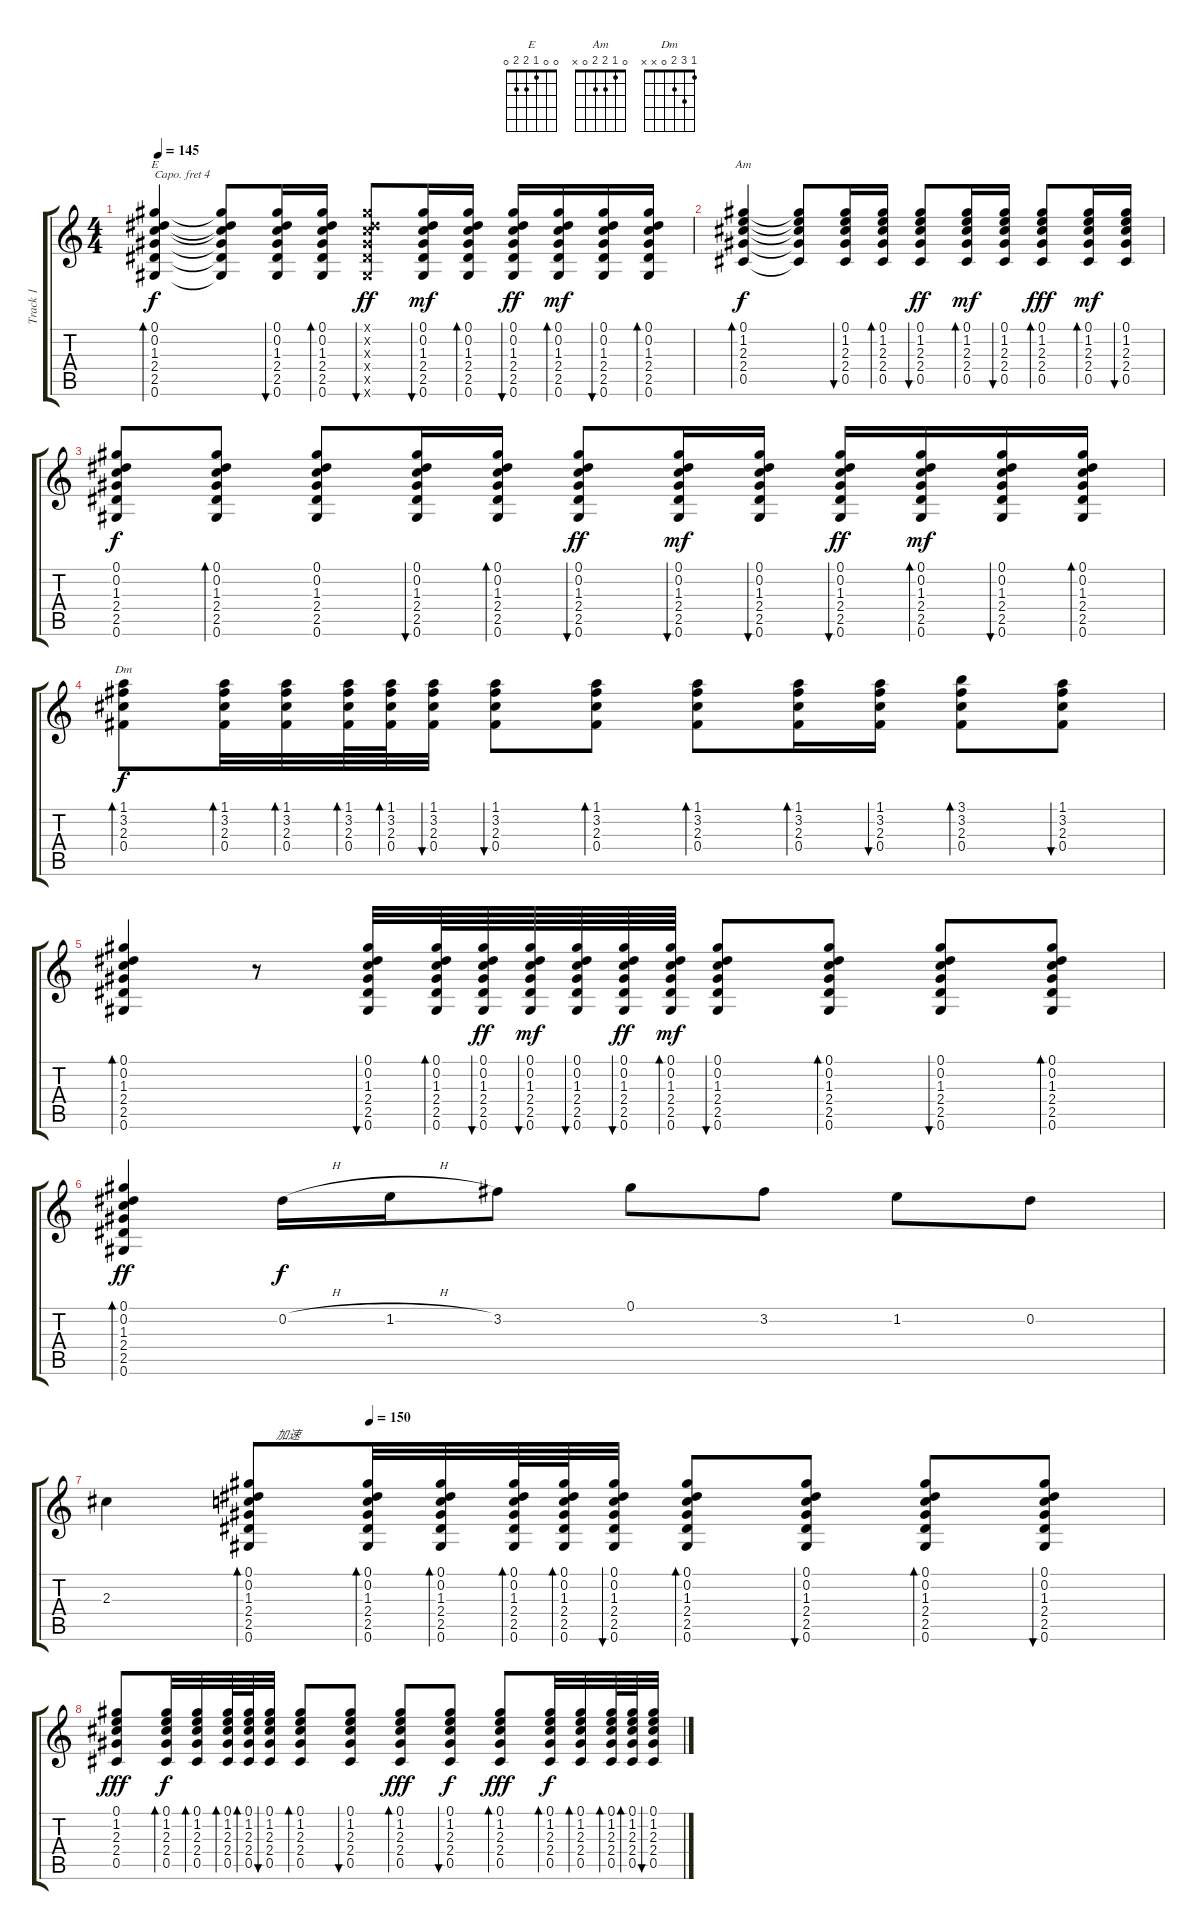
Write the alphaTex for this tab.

\track ("Track 1" "Track 1") {instrument acousticguitarnylon}
\staff {score tabs}
\capo 4
\tuning (E4 B3 G3 D3 A2 E2) {hide}
\chord ("E" 0 0 1 2 2 0)
\chord ("Am" 0 1 2 2 0 x)
\chord ("Dm" 1 3 2 0 x x)
\ts (4 4)
\tempo 145
\clef g2
\ks c
(0.1 0.2 1.3 2.4 2.5 0.6).4{bd 30 ch "E" dy f} (0.1{t} 0.2{t} 1.3{t} 2.4{t} 2.5{t} 0.6{t}).8 (0.1 0.2 1.3 2.4 2.5 0.6).16{bu 30} (0.1 0.2 1.3 2.4 2.5 0.6).16{bd 30} (0.1{x} 0.2{x} 1.3{x} 2.4{x} 2.5{x} 0.6{x}).8{bu 30 dy ff} (0.1 0.2 1.3 2.4 2.5 0.6).16{bu 30 dy mf} (0.1 0.2 1.3 2.4 2.5 0.6).16{bd 30} (0.1 0.2 1.3 2.4 2.5 0.6).16{bu 30 dy ff} (0.1 0.2 1.3 2.4 2.5 0.6).16{bd 30 dy mf} (0.1 0.2 1.3 2.4 2.5 0.6).16{bu 30} (0.1 0.2 1.3 2.4 2.5 0.6).16{bd 30} |
(0.1 1.2 2.3 2.4 0.5).4{bd 30 ch "Am" dy f} (0.1{t} 1.2{t} 2.3{t} 2.4{t} 0.5{t}).8 (0.1 1.2 2.3 2.4 0.5).16{bu 30} (0.1 1.2 2.3 2.4 0.5).16{bd 60} (0.1 1.2 2.3 2.4 0.5).8{bu 30 dy ff} (0.1 1.2 2.3 2.4 0.5).16{bd 30 dy mf} (0.1 1.2 2.3 2.4 0.5).16{bu 60} (0.1 1.2 2.3 2.4 0.5).8{bd 30 dy fff} (0.1 1.2 2.3 2.4 0.5).16{bd 30 dy mf} (0.1 1.2 2.3 2.4 0.5).16{bu 60} |
(0.1 0.2 1.3 2.4 2.5 0.6).8{dy f} (0.1 0.2 1.3 2.4 2.5 0.6).8{bd 30} (0.1 0.2 1.3 2.4 2.5 0.6).8 (0.1 0.2 1.3 2.4 2.5 0.6).16{bu 30} (0.1 0.2 1.3 2.4 2.5 0.6).16{bd 30} (0.1 0.2 1.3 2.4 2.5 0.6).8{bu 30 dy ff} (0.1 0.2 1.3 2.4 2.5 0.6).16{bu 30 dy mf} (0.1 0.2 1.3 2.4 2.5 0.6).16{bu 30} (0.1 0.2 1.3 2.4 2.5 0.6).16{bu 30 dy ff} (0.1 0.2 1.3 2.4 2.5 0.6).16{bd 30 dy mf} (0.1 0.2 1.3 2.4 2.5 0.6).16{bu 30} (0.1 0.2 1.3 2.4 2.5 0.6).16{bd 30} |
(1.1 3.2 2.3 0.4).8{bd 30 ch "Dm" dy f} (1.1 3.2 2.3 0.4).32{bd 30} (1.1 3.2 2.3 0.4).32{bd 30} (1.1 3.2 2.3 0.4).64{bd 30} (1.1 3.2 2.3 0.4).64{bd 30} (1.1 3.2 2.3 0.4).32{bu 30} (1.1 3.2 2.3 0.4).8{bu 30} (1.1 3.2 2.3 0.4).8{bd 30} (1.1 3.2 2.3 0.4).8{bd 30} (1.1 3.2 2.3 0.4).16{bd 30} (1.1 3.2 2.3 0.4).16{bu 30} (3.1 3.2 2.3 0.4).8{bd 30} (1.1 3.2 2.3 0.4).8{bu 30} |
(0.1 0.2 1.3 2.4 2.5 0.6).4{bd 30} r.8 (0.1 0.2 1.3 2.4 2.5 0.6).32{bu 30} (0.1 0.2 1.3 2.4 2.5 0.6).64{bd 30} (0.1 0.2 1.3 2.4 2.5 0.6).64{bu 30 dy ff} (0.1 0.2 1.3 2.4 2.5 0.6).64{bu 30 dy mf} (0.1 0.2 1.3 2.4 2.5 0.6).64{bu 30} (0.1 0.2 1.3 2.4 2.5 0.6).64{bu 30 dy ff} (0.1 0.2 1.3 2.4 2.5 0.6).64{bd 30 dy mf} (0.1 0.2 1.3 2.4 2.5 0.6).8{bu 30} (0.1 0.2 1.3 2.4 2.5 0.6).8{bd 30} (0.1 0.2 1.3 2.4 2.5 0.6).8{bu 30} (0.1 0.2 1.3 2.4 2.5 0.6).8{bd 30} |
(0.1 0.2 1.3 2.4 2.5 0.6).4{bd 30 dy ff} 0.2{h}.16{dy f} 1.2{h}.16 3.2.8 0.1.8 3.2.8 1.2.8 0.2.8 |
\tempo (150 0.25)
2.3.4 (0.1 0.2 1.3 2.4 2.5 0.6).8{bd 30 txt "         加速"} (0.1 0.2 1.3 2.4 2.5 0.6).32{bd 30} (0.1 0.2 1.3 2.4 2.5 0.6).32{bd 30} (0.1 0.2 1.3 2.4 2.5 0.6).64{bd 30} (0.1 0.2 1.3 2.4 2.5 0.6).64{bd 30} (0.1 0.2 1.3 2.4 2.5 0.6).32{bu 30} (0.1 0.2 1.3 2.4 2.5 0.6).8{bd 30} (0.1 0.2 1.3 2.4 2.5 0.6).8{bu 30} (0.1 0.2 1.3 2.4 2.5 0.6).8{bd 30} (0.1 0.2 1.3 2.4 2.5 0.6).8{bu 30} |
(0.1 1.2 2.3 2.4 0.5).8{dy fff} (0.1 1.2 2.3 2.4 0.5).32{bd 30 dy f} (0.1 1.2 2.3 2.4 0.5).32{bd 30} (0.1 1.2 2.3 2.4 0.5).64{bd 30} (0.1 1.2 2.3 2.4 0.5).64{bd 30} (0.1 1.2 2.3 2.4 0.5).32{bu 30} (0.1 1.2 2.3 2.4 0.5).8{bd 30} (0.1 1.2 2.3 2.4 0.5).8{bu 30} (0.1 1.2 2.3 2.4 0.5).8{bd 30 dy fff} (0.1 1.2 2.3 2.4 0.5).8{bu 30 dy f} (0.1 1.2 2.3 2.4 0.5).8{bd 30 dy fff} (0.1 1.2 2.3 2.4 0.5).32{bd 30 dy f} (0.1 1.2 2.3 2.4 0.5).32{bd 30} (0.1 1.2 2.3 2.4 0.5).64{bd 30} (0.1 1.2 2.3 2.4 0.5).64{bd 30} (0.1 1.2 2.3 2.4 0.5).32{bu 30}
